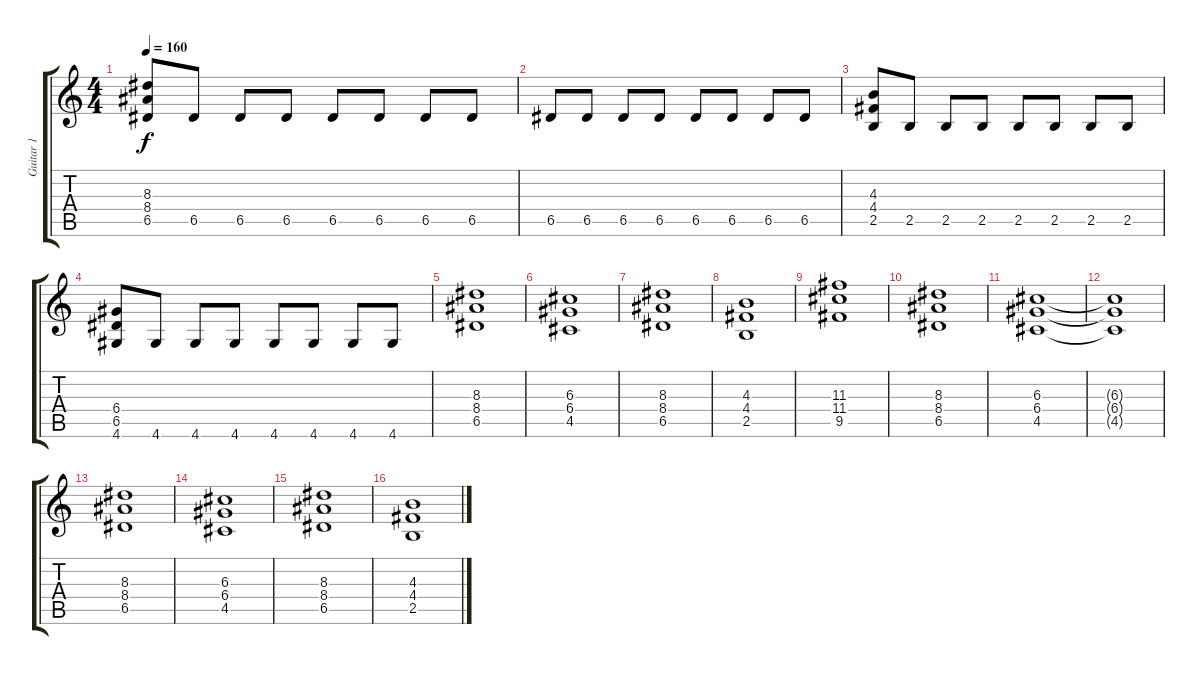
\track ("Guitar 1" "Guitar 1") {instrument distortionguitar}
\staff {score tabs}
\tuning (E4 B3 G3 D3 A2 E2) {hide}
\ts (4 4)
\tempo 160
\clef g2
\ks c
(8.3 8.4 6.5).8{dy f} 6.5.8 6.5.8 6.5.8 6.5.8 6.5.8 6.5.8 6.5.8 |
6.5.8 6.5.8 6.5.8 6.5.8 6.5.8 6.5.8 6.5.8 6.5.8 |
(4.3 4.4 2.5).8 2.5.8 2.5.8 2.5.8 2.5.8 2.5.8 2.5.8 2.5.8 |
(6.4 6.5 4.6).8 4.6.8 4.6.8 4.6.8 4.6.8 4.6.8 4.6.8 4.6.8 |
(8.3 8.4 6.5).1 |
(6.3 6.4 4.5).1 |
(8.3 8.4 6.5).1 |
(4.3 4.4 2.5).1 |
(11.3 11.4 9.5).1 |
(8.3 8.4 6.5).1 |
(6.3 6.4 4.5).1 |
(6.3{t} 6.4{t} 4.5{t}).1 |
(8.3 8.4 6.5).1 |
(6.3 6.4 4.5).1 |
(8.3 8.4 6.5).1 |
(4.3 4.4 2.5).1
